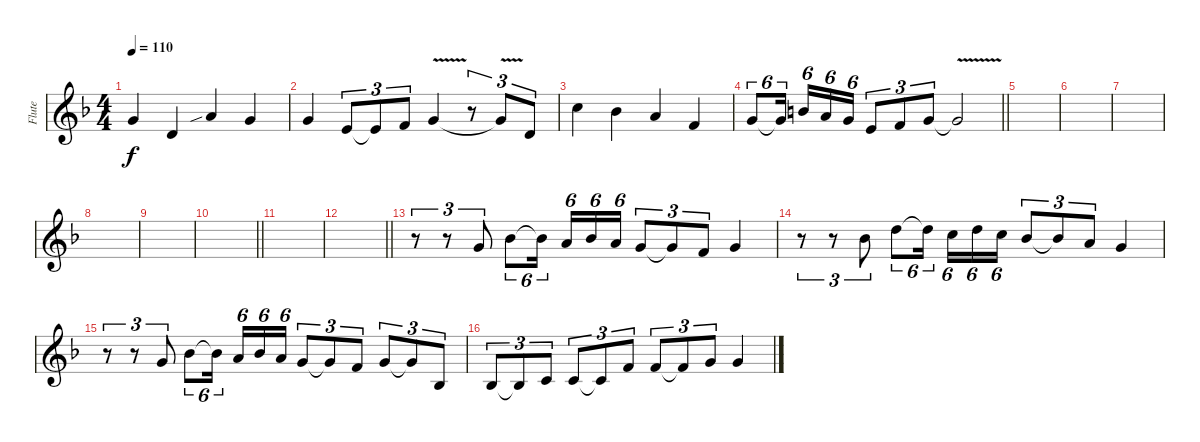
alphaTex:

\track ("Flute" "Flute") {instrument flute}
\staff {score}
\tuning (E4 B3 G3 D3 A2 E2) {hide}
\ts (4 4)
\tempo 110
\clef g2
\ks f
8.2.4{dy f} 7.3.4 10.2{sib}.4 8.2.4 |
8.2.4 9.3.8{tu (3 2)} 9.3{t}.8{tu (3 2)} 10.3.8{tu (3 2)} 8.2{v}.4 r.8{tu (3 2)} 8.2{t}.8{tu (3 2)} 7.3.8{tu (3 2)} |
8.1.4 6.1.4 10.2.4 6.2.4 |
\barLineRight lightlight
8.2.8{tu (6 4)} 8.2{t}.16{tu (6 4)} 12.2.16{tu (6 4)} 10.2.16{tu (6 4)} 8.2.16{tu (6 4)} 9.3.8{tu (3 2)} 10.3.8{tu (3 2)} 8.2.8{tu (3 2)} 8.2{v t}.2 |
\section ("" "")
|
|
|
|
|
\barLineRight lightlight
|
|
\barLineRight lightlight
|
\section ("" "")
r.8{tu (3 2)} r.8{tu (3 2)} 8.2.8{tu (3 2)} 11.2.8{tu (6 4)} 11.2{t}.16{tu (6 4)} 10.2.16{tu (6 4)} 11.2.16{tu (6 4)} 10.2.16{tu (6 4)} 8.2.8{tu (3 2)} 8.2{t}.8{tu (3 2)} 10.3.8{tu (3 2)} 8.2.4 |
r.8{tu (3 2)} r.8{tu (3 2)} 11.2.8{tu (3 2)} 10.1.8{tu (6 4)} 10.1{t}.16{tu (6 4)} 8.1.16{tu (6 4)} 10.1.16{tu (6 4)} 8.1.16{tu (6 4)} 11.2.8{tu (3 2)} 11.2{t}.8{tu (3 2)} 10.2.8{tu (3 2)} 8.2.4 |
r.8{tu (3 2)} r.8{tu (3 2)} 8.2.8{tu (3 2)} 11.2.8{tu (6 4)} 11.2{t}.16{tu (6 4)} 10.2.16{tu (6 4)} 11.2.16{tu (6 4)} 10.2.16{tu (6 4)} 8.2.8{tu (3 2)} 8.2{t}.8{tu (3 2)} 10.3.8{tu (3 2)} 8.2.8{tu (3 2)} 8.2{t}.8{tu (3 2)} 8.4.8{tu (3 2)} |
8.4.8{tu (3 2)} 8.4{t}.8{tu (3 2)} 10.4.8{tu (3 2)} 10.4.8{tu (3 2)} 10.4{t}.8{tu (3 2)} 10.3.8{tu (3 2)} 10.3.8{tu (3 2)} 10.3{t}.8{tu (3 2)} 8.2.8{tu (3 2)} 8.2.4
